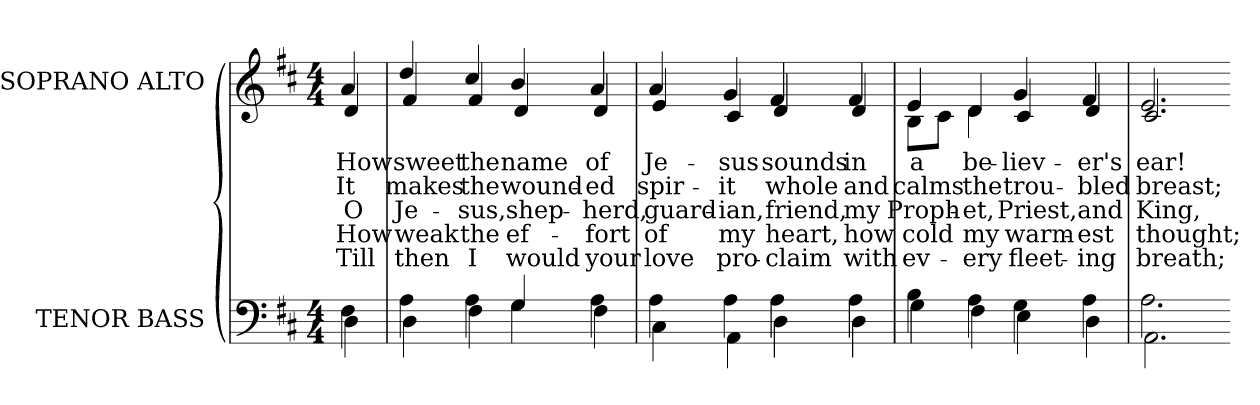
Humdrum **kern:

**kern	**kern	**text	**text	**text	**text	**text
*part2	*part1	*part1	*part1	*part1	*part1	*part1
*staff2	*staff1	*staff1	*staff1	*staff1	*staff1	*staff1
*I"TENOR BASS	*I"SOPRANO ALTO	*	*	*	*	*
*I'T. B.	*I'S. A.	*	*	*	*	*
!!LO:PB:g=z
*clefF4	*clefG2	*	*	*	*	*
*k[f#c#]	*k[f#c#]	*	*	*	*	*
*D:	*D:	*	*	*	*	*
*M4/4	*M4/4	*	*	*	*	*
=	=	=	=	=	=	=
*^	*	*	*	*	*	*
!	!	!LO:TX:b:cj:t=1	!	!	!	!	!
!	!	!LO:TX:b:cj:t=2	!	!	!	!	!
!	!	!LO:TX:b:cj:t=3	!	!	!	!	!
!	!	!LO:TX:b:cj:t=4	!	!	!	!	!
!	!	!LO:TX:b:cj:t=5	!	!	!	!	!
!	!	!	!LO:LY:b:color=#000000	!LO:LY:b:color=#000000	!LO:LY:b:color=#000000	!LO:LY:b:color=#000000	!LO:LY:b:color=#000000
*	*	*^	*	*	*	*	*
4F#i\	4Di\	4ai/	4di/	How	It	O	How	Till
=	=	=	=	=	=	=	=	=
!	!	!	!	!LO:LY:b:color=#000000	!LO:LY:b:color=#000000	!LO:LY:b:color=#000000	!LO:LY:b:color=#000000	!LO:LY:b:color=#000000
4Ai\	4Di\	4ddi/	4f#i/	sweet	makes	Je-	weak	then
!	!	!	!	!LO:LY:b:color=#000000	!LO:LY:b:color=#000000	!LO:LY:b:color=#000000	!LO:LY:b:color=#000000	!LO:LY:b:color=#000000
4Ai\	4F#i\	4cc#i/	4f#i/	the	the	-sus,	the	I
!	!	!	!	!LO:LY:b:color=#000000	!LO:LY:b:color=#000000	!LO:LY:b:color=#000000	!LO:LY:b:color=#000000	!LO:LY:b:color=#000000
4Gi/	4Gi\	4bi/	4di/	name	wound-	shep-	ef-	would
!	!	!	!	!LO:LY:b:color=#000000	!LO:LY:b:color=#000000	!LO:LY:b:color=#000000	!LO:LY:b:color=#000000	!LO:LY:b:color=#000000
4Ai\	4F#i\	4ai/	4di/	of	-ed	-herd,	-fort	your
=1	=1	=1	=1	=1	=1	=1	=1	=1
!	!	!	!	!LO:LY:b:color=#000000	!LO:LY:b:color=#000000	!LO:LY:b:color=#000000	!LO:LY:b:color=#000000	!LO:LY:b:color=#000000
4Ai\	4C#i\	4ai/	4ei/	Je-	spir-	guard-	of	love
!	!	!	!	!LO:LY:b:color=#000000	!LO:LY:b:color=#000000	!LO:LY:b:color=#000000	!LO:LY:b:color=#000000	!LO:LY:b:color=#000000
4Ai\	4AAi\	4gi/	4c#i/	-sus	-it	-ian,	my	pro-
!	!	!	!	!LO:LY:b:color=#000000	!LO:LY:b:color=#000000	!LO:LY:b:color=#000000	!LO:LY:b:color=#000000	!LO:LY:b:color=#000000
4Ai\	4Di\	4f#i/	4di/	sounds	whole	friend,	heart,	-claim
!	!	!	!	!LO:LY:b:color=#000000	!LO:LY:b:color=#000000	!LO:LY:b:color=#000000	!LO:LY:b:color=#000000	!LO:LY:b:color=#000000
4Ai\	4Di\	4f#i/	4di/	in	and	my	how	with
=2	=2	=2	=2	=2	=2	=2	=2	=2
!	!	!	!	!LO:LY:b:color=#000000	!LO:LY:b:color=#000000	!LO:LY:b:color=#000000	!LO:LY:b:color=#000000	!LO:LY:b:color=#000000
4Bi\	4Gi\	4ei/	8Bi\L	a	calms	Proph-	cold	ev-
.	.	.	8c#i\J	.	.	.	.	.
!	!	!	!	!LO:LY:b:color=#000000	!LO:LY:b:color=#000000	!LO:LY:b:color=#000000	!LO:LY:b:color=#000000	!LO:LY:b:color=#000000
4Ai\	4F#i\	4di/	4di\	be-	the	-et,	my	-ery
!	!	!	!	!LO:LY:b:color=#000000	!LO:LY:b:color=#000000	!LO:LY:b:color=#000000	!LO:LY:b:color=#000000	!LO:LY:b:color=#000000
4Gi\	4Ei\	4gi/	4c#i/	-liev-	trou-	Priest,	warm-	fleet-
!	!	!	!	!LO:LY:b:color=#000000	!LO:LY:b:color=#000000	!LO:LY:b:color=#000000	!LO:LY:b:color=#000000	!LO:LY:b:color=#000000
4Ai\	4Di\	4f#i/	4di/	-er's	-bled	and	-est	-ing
=3	=3	=3	=3	=3	=3	=3	=3	=3
!	!	!	!	!LO:LY:b:color=#000000	!LO:LY:b:color=#000000	!LO:LY:b:color=#000000	!LO:LY:b:color=#000000	!LO:LY:b:color=#000000
2.Ai\	2.AAi\	2.ei/	2.c#i/	ear!	breast;	King,	thought;	breath;
*v	*v	*	*	*	*	*	*	*
*	*v	*v	*	*	*	*	*
=-	=-	=-	=-	=-	=-	=-
*-	*-	*-	*-	*-	*-	*-
